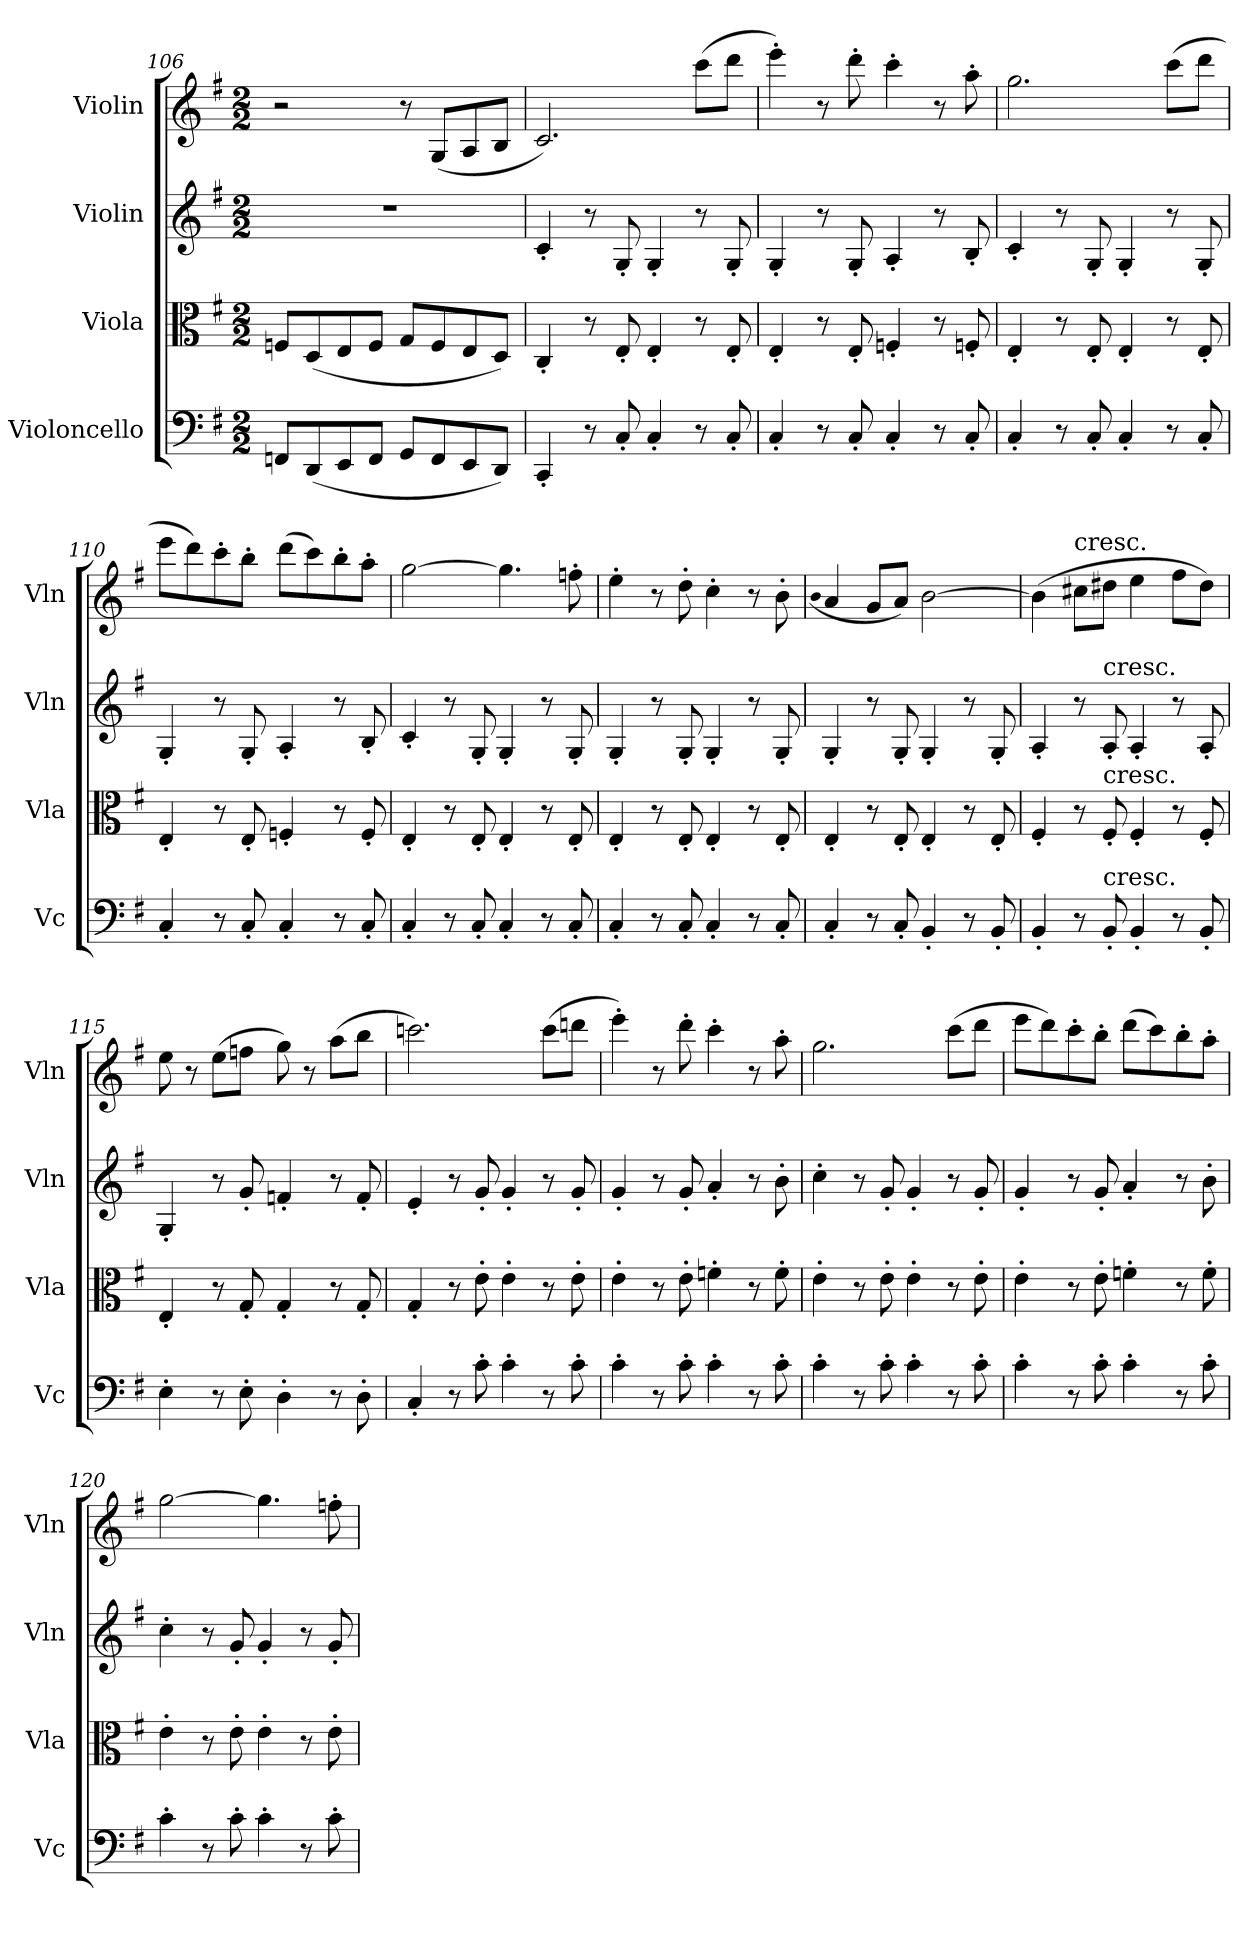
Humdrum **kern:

**kern	**kern	**kern	**kern
*part4	*part3	*part2	*part1
*staff4	*staff3	*staff2	*staff1
*I"Violoncello	*I"Viola	*I"Violin	*I"Violin
*I'Vc	*I'Vla	*I'Vln	*I'Vln
*clefF4	*clefC3	*clefG2	*clefG2
*k[f#]	*k[f#]	*k[f#]	*k[f#]
*M2/2	*M2/2	*M2/2	*M2/2
=106	=106	=106	=106
8FFn/L	8Fn/L	1r	2r
(8DD/	(8D/	.	.
8EE/	8E/	.	.
8FF/J	8F/J	.	.
8GG/L	8G/L	.	8r
8FF/	8F/	.	(8G/L
8EE/	8E/	.	8A/
8DD/J)	8D/J)	.	8B/J
=107	=107	=107	=107
4CC'/	4C'/	4c'/	2.c/)
8r	8r	8r	.
8C'/	8E'/	8G'/	.
4C'/	4E'/	4G'/	.
8r	8r	8r	(8ccc\L
8C'/	8E'/	8G'/	8ddd\J
=108	=108	=108	=108
4C'/	4E'/	4G'/	4eee'\)
8r	8r	8r	8r
8C'/	8E'/	8G'/	8ddd'\
4C'/	4Fn'/	4A'/	4ccc'\
8r	8r	8r	8r
8C'/	8Fn'/	8B'/	8aa'\
=109	=109	=109	=109
4C'/	4E'/	4c'/	2.gg\
8r	8r	8r	.
8C'/	8E'/	8G'/	.
4C'/	4E'/	4G'/	.
8r	8r	8r	(8ccc\L
8C'/	8E'/	8G'/	8ddd\J
=110	=110	=110	=110
4C'/	4E'/	4G'/	8eee\L
.	.	.	8ddd\)
8r	8r	8r	8ccc'\
8C'/	8E'/	8G'/	8bb'\J
4C'/	4Fn'/	4A'/	(8ddd\L
.	.	.	8ccc\)
8r	8r	8r	8bb'\
8C'/	8F'/	8B'/	8aa'\J
=111	=111	=111	=111
4C'/	4E'/	4c'/	[2gg\
8r	8r	8r	.
8C'/	8E'/	8G'/	.
4C'/	4E'/	4G'/	4.gg\]
8r	8r	8r	.
8C'/	8E'/	8G'/	8ffn'\
=112	=112	=112	=112
4C'/	4E'/	4G'/	4ee'\
8r	8r	8r	8r
8C'/	8E'/	8G'/	8dd'\
4C'/	4E'/	4G'/	4cc'\
8r	8r	8r	8r
8C'/	8E'/	8G'/	8b'\
=113	=113	=113	=113
.	.	.	(qb
4C'/	4E'/	4G'/	4a/
8r	8r	8r	8g/L
8C'/	8E'/	8G'/	8a/J)
4BB'/	4E'/	4G'/	[2b\
8r	8r	8r	.
8BB'/	8E'/	8G'/	.
=114	=114	=114	=114
4BB'/	4F#'/	4A'/	(4b\]
!	!	!	!LO:TX:t=cresc.
8r	8r	8r	8cc#X\L
!	!	!LO:TX:t=cresc.	!
!	!LO:TX:t=cresc.	!	!
!LO:TX:t=cresc.	!	!	!
8BB'/	8F#'/	8A'/	8dd#X\J
4BB'/	4F#'/	4A'/	4ee\
8r	8r	8r	8ff#\L
8BB'/	8F#'/	8A'/	8dd#\J)
=115	=115	=115	=115
4E'\	4E'/	4G'/	8ee\
.	.	.	8r
8r	8r	8r	(8ee\L
8E'\	8G'/	8g'/	8ffn\J
4D'\	4G'/	4fn'/	8gg\)
.	.	.	8r
8r	8r	8r	(8aa\L
8D'\	8G'/	8f'/	8bb\J
=116	=116	=116	=116
4C'/	4G'/	4e'/	2.cccn\)
8r	8r	8r	.
8c'\	8e'\	8g'/	.
4c'\	4e'\	4g'/	.
8r	8r	8r	(8ccc\L
8c'\	8e'\	8g'/	8dddn\J
=117	=117	=117	=117
4c'\	4e'\	4g'/	4eee'\)
8r	8r	8r	8r
8c'\	8e'\	8g'/	8ddd'\
4c'\	4fn'\	4a'/	4ccc'\
8r	8r	8r	8r
8c'\	8f'\	8b'\	8aa'\
=118	=118	=118	=118
4c'\	4e'\	4cc'\	2.gg\
8r	8r	8r	.
8c'\	8e'\	8g'/	.
4c'\	4e'\	4g'/	.
8r	8r	8r	(8ccc\L
8c'\	8e'\	8g'/	8ddd\J
=119	=119	=119	=119
4c'\	4e'\	4g'/	8eee\L
.	.	.	8ddd\)
8r	8r	8r	8ccc'\
8c'\	8e'\	8g'/	8bb'\J
4c'\	4fn'\	4a'/	(8ddd\L
.	.	.	8ccc\)
8r	8r	8r	8bb'\
8c'\	8f'\	8b'\	8aa'\J
=120	=120	=120	=120
4c'\	4e'\	4cc'\	[2gg\
8r	8r	8r	.
8c'\	8e'\	8g'/	.
4c'\	4e'\	4g'/	4.gg\]
8r	8r	8r	.
8c'\	8e'\	8g'/	8ffn'\
=	=	=	=
*-	*-	*-	*-
